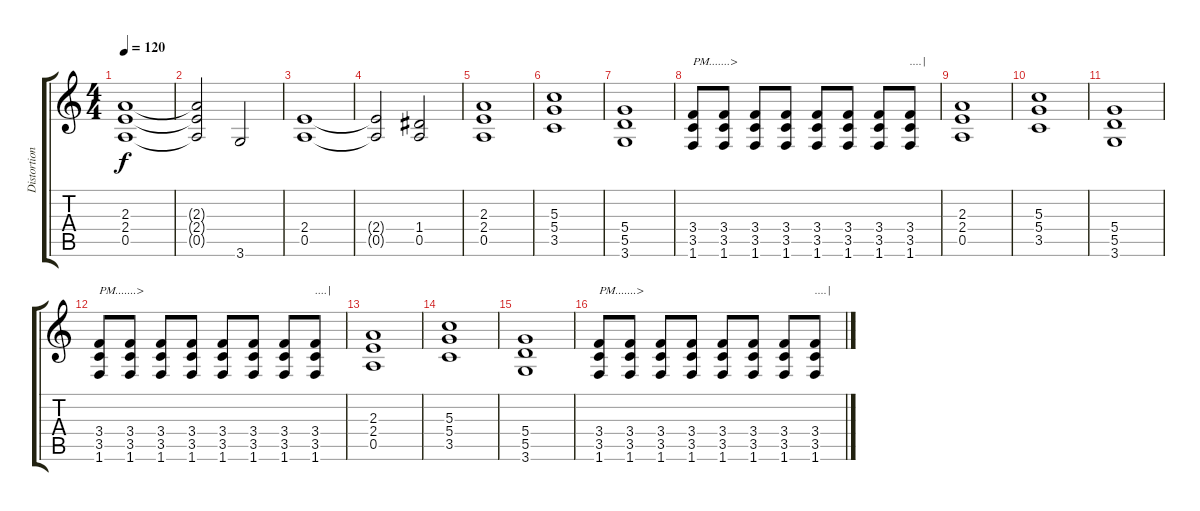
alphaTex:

\track ("Distortion Guitar#1" "Distortion") {instrument distortionguitar}
\staff {score tabs}
\tuning (E4 B3 G3 D3 A2 E2) {hide}
\ts (4 4)
\tempo 120
\clef g2
\ks c
(2.3 2.4 0.5).1{dy f} |
(2.3{t} 2.4{t} 0.5{t}).2 3.6.2 |
(2.4 0.5).1 |
(2.4{t} 0.5{t}).2 (1.4 0.5).2 |
(2.3 2.4 0.5).1 |
(5.3 5.4 3.5).1 |
(5.4 5.5 3.6).1 |
(3.4 3.5 1.6).8{txt "PM.......>"} (3.4 3.5 1.6).8 (3.4 3.5 1.6).8 (3.4 3.5 1.6).8 (3.4 3.5 1.6).8 (3.4 3.5 1.6).8 (3.4 3.5 1.6).8 (3.4 3.5 1.6).8{txt "....|"} |
(2.3 2.4 0.5).1 |
(5.3 5.4 3.5).1 |
(5.4 5.5 3.6).1 |
(3.4 3.5 1.6).8{txt "PM.......>"} (3.4 3.5 1.6).8 (3.4 3.5 1.6).8 (3.4 3.5 1.6).8 (3.4 3.5 1.6).8 (3.4 3.5 1.6).8 (3.4 3.5 1.6).8 (3.4 3.5 1.6).8{txt "....|"} |
(2.3 2.4 0.5).1 |
(5.3 5.4 3.5).1 |
(5.4 5.5 3.6).1 |
(3.4 3.5 1.6).8{txt "PM.......>"} (3.4 3.5 1.6).8 (3.4 3.5 1.6).8 (3.4 3.5 1.6).8 (3.4 3.5 1.6).8 (3.4 3.5 1.6).8 (3.4 3.5 1.6).8 (3.4 3.5 1.6).8{txt "....|"}
